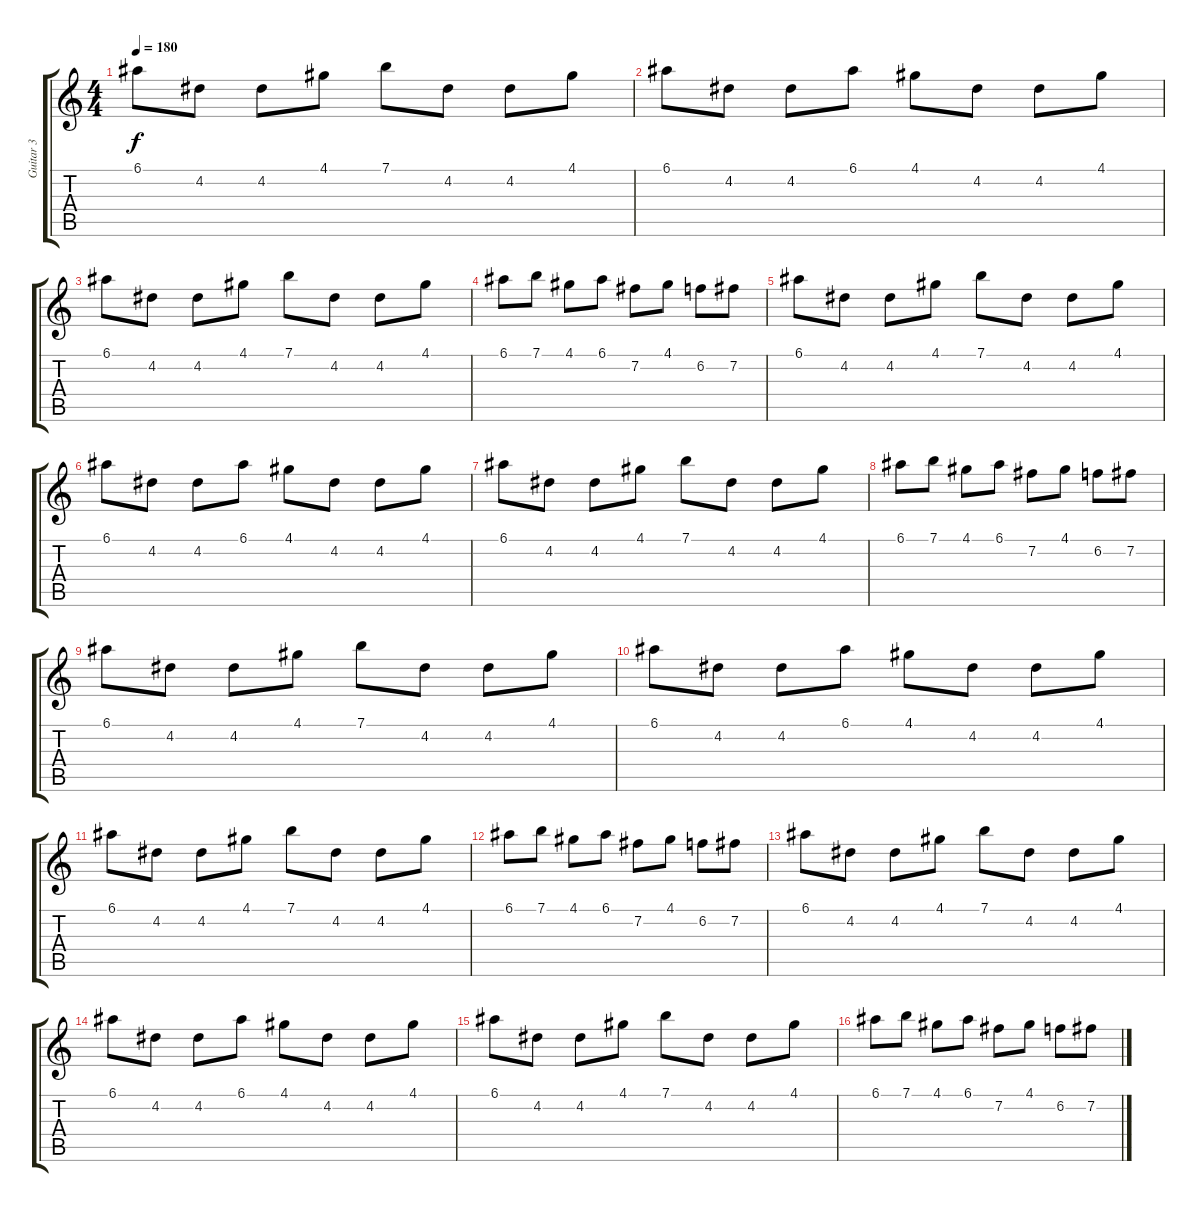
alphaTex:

\track ("Guitar 3" "Guitar 3") {instrument acousticguitarnylon}
\staff {score tabs}
\tuning (E4 B3 G3 D3 A2 E2) {hide}
\ts (4 4)
\tempo 180
\clef g2
\ks c
6.1.8{dy f} 4.2.8 4.2.8 4.1.8 7.1.8 4.2.8 4.2.8 4.1.8 |
6.1.8 4.2.8 4.2.8 6.1.8 4.1.8 4.2.8 4.2.8 4.1.8 |
6.1.8 4.2.8 4.2.8 4.1.8 7.1.8 4.2.8 4.2.8 4.1.8 |
6.1.8 7.1.8 4.1.8 6.1.8 7.2.8 4.1.8 6.2.8 7.2.8 |
6.1.8 4.2.8 4.2.8 4.1.8 7.1.8 4.2.8 4.2.8 4.1.8 |
6.1.8 4.2.8 4.2.8 6.1.8 4.1.8 4.2.8 4.2.8 4.1.8 |
6.1.8 4.2.8 4.2.8 4.1.8 7.1.8 4.2.8 4.2.8 4.1.8 |
6.1.8 7.1.8 4.1.8 6.1.8 7.2.8 4.1.8 6.2.8 7.2.8 |
6.1.8 4.2.8 4.2.8 4.1.8 7.1.8 4.2.8 4.2.8 4.1.8 |
6.1.8 4.2.8 4.2.8 6.1.8 4.1.8 4.2.8 4.2.8 4.1.8 |
6.1.8 4.2.8 4.2.8 4.1.8 7.1.8 4.2.8 4.2.8 4.1.8 |
6.1.8 7.1.8 4.1.8 6.1.8 7.2.8 4.1.8 6.2.8 7.2.8 |
6.1.8 4.2.8 4.2.8 4.1.8 7.1.8 4.2.8 4.2.8 4.1.8 |
6.1.8 4.2.8 4.2.8 6.1.8 4.1.8 4.2.8 4.2.8 4.1.8 |
6.1.8 4.2.8 4.2.8 4.1.8 7.1.8 4.2.8 4.2.8 4.1.8 |
6.1.8 7.1.8 4.1.8 6.1.8 7.2.8 4.1.8 6.2.8 7.2.8
